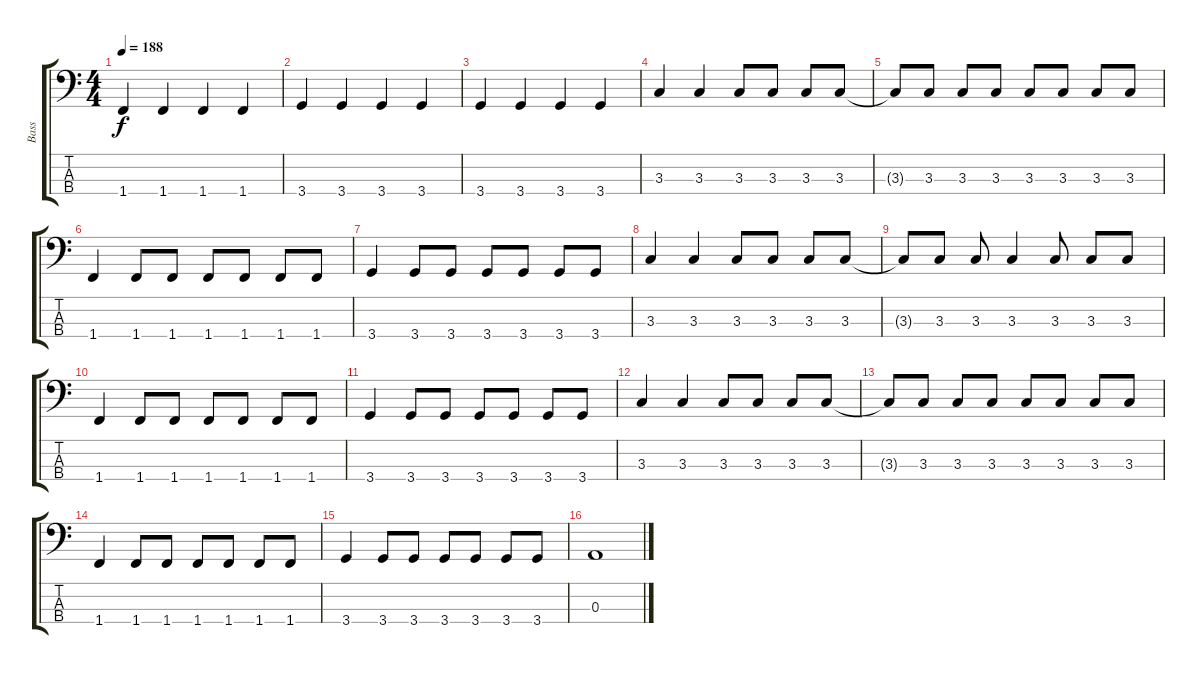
\track ("Bass" "Bass") {instrument electricbassfinger}
\staff {score tabs}
\tuning (G2 D2 A1 E1) {hide}
\ts (4 4)
\tempo 188
\clef f4
\ks c
1.4.4{dy f} 1.4.4 1.4.4 1.4.4 |
3.4.4 3.4.4 3.4.4 3.4.4 |
3.4.4 3.4.4 3.4.4 3.4.4 |
3.3.4 3.3.4 3.3.8 3.3.8 3.3.8 3.3.8 |
3.3{t}.8 3.3.8 3.3.8 3.3.8 3.3.8 3.3.8 3.3.8 3.3.8 |
1.4.4 1.4.8 1.4.8 1.4.8 1.4.8 1.4.8 1.4.8 |
3.4.4 3.4.8 3.4.8 3.4.8 3.4.8 3.4.8 3.4.8 |
3.3.4 3.3.4 3.3.8 3.3.8 3.3.8 3.3.8 |
3.3{t}.8 3.3.8 3.3.8 3.3.4 3.3.8 3.3.8 3.3.8 |
1.4.4 1.4.8 1.4.8 1.4.8 1.4.8 1.4.8 1.4.8 |
3.4.4 3.4.8 3.4.8 3.4.8 3.4.8 3.4.8 3.4.8 |
3.3.4 3.3.4 3.3.8 3.3.8 3.3.8 3.3.8 |
3.3{t}.8 3.3.8 3.3.8 3.3.8 3.3.8 3.3.8 3.3.8 3.3.8 |
1.4.4 1.4.8 1.4.8 1.4.8 1.4.8 1.4.8 1.4.8 |
3.4.4 3.4.8 3.4.8 3.4.8 3.4.8 3.4.8 3.4.8 |
0.3.1
